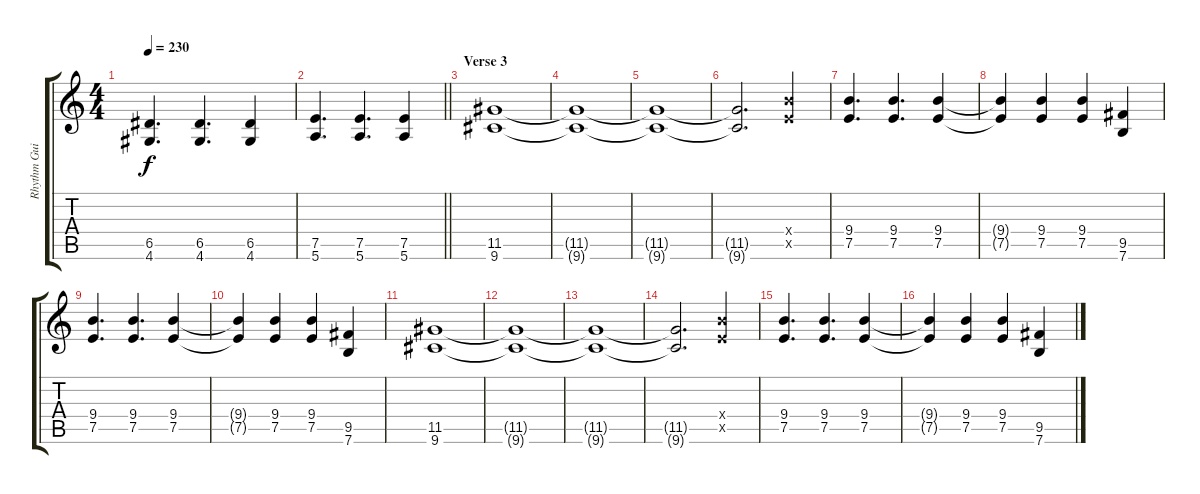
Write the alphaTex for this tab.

\track ("Rhythm Guitar" "Rhythm Gui") {instrument distortionguitar}
\staff {score tabs}
\tuning (E4 B3 G3 D3 A2 E2) {hide}
\ts (4 4)
\tempo 230
\clef g2
\ks c
(6.5 4.6).4{d dy f} (6.5 4.6).4{d} (6.5 4.6).4 |
\barLineRight lightlight
(7.5 5.6).4{d} (7.5 5.6).4{d} (7.5 5.6).4 |
\section ("" "Verse 3")
(11.5 9.6).1 |
(11.5{t} 9.6{t}).1 |
(11.5{t} 9.6{t}).1 |
(11.5{t} 9.6{t}).2{d} (9.4{x} 7.5{x}).4 |
(9.4 7.5).4{d} (9.4 7.5).4{d} (9.4 7.5).4 |
(9.4{t} 7.5{t}).4 (9.4 7.5).4 (9.4 7.5).4 (9.5 7.6).4 |
(9.4 7.5).4{d} (9.4 7.5).4{d} (9.4 7.5).4 |
(9.4{t} 7.5{t}).4 (9.4 7.5).4 (9.4 7.5).4 (9.5 7.6).4 |
(11.5 9.6).1 |
(11.5{t} 9.6{t}).1 |
(11.5{t} 9.6{t}).1 |
(11.5{t} 9.6{t}).2{d} (9.4{x} 7.5{x}).4 |
(9.4 7.5).4{d} (9.4 7.5).4{d} (9.4 7.5).4 |
(9.4{t} 7.5{t}).4 (9.4 7.5).4 (9.4 7.5).4 (9.5 7.6).4
